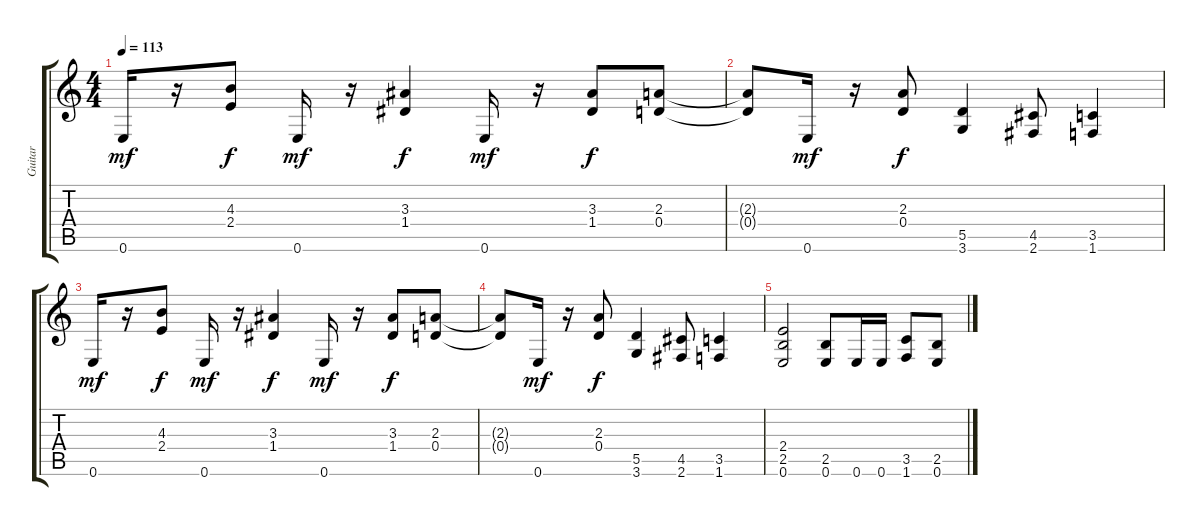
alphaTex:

\track ("Guitar" "Guitar") {instrument distortionguitar}
\staff {score tabs}
\tuning (E4 B3 G3 D3 A2 E2) {hide}
\ts (4 4)
\tempo 113
\clef g2
\ks c
0.6.16{dy mf} r.16 (4.3 2.4).8{dy f} 0.6.16{dy mf} r.16 (3.3 1.4).4{dy f} 0.6.16{dy mf} r.16 (3.3 1.4).8{dy f} (2.3 0.4).8 |
(2.3{t} 0.4{t}).8 0.6.16{dy mf} r.16 (2.3 0.4).8{dy f} (5.5 3.6).4 (4.5 2.6).8 (3.5 1.6).4 |
0.6.16{dy mf} r.16 (4.3 2.4).8{dy f} 0.6.16{dy mf} r.16 (3.3 1.4).4{dy f} 0.6.16{dy mf} r.16 (3.3 1.4).8{dy f} (2.3 0.4).8 |
(2.3{t} 0.4{t}).8 0.6.16{dy mf} r.16 (2.3 0.4).8{dy f} (5.5 3.6).4 (4.5 2.6).8 (3.5 1.6).4 |
(2.4 2.5 0.6).2 (2.5 0.6).8 0.6.16 0.6.16 (3.5 1.6).8 (2.5 0.6).8
